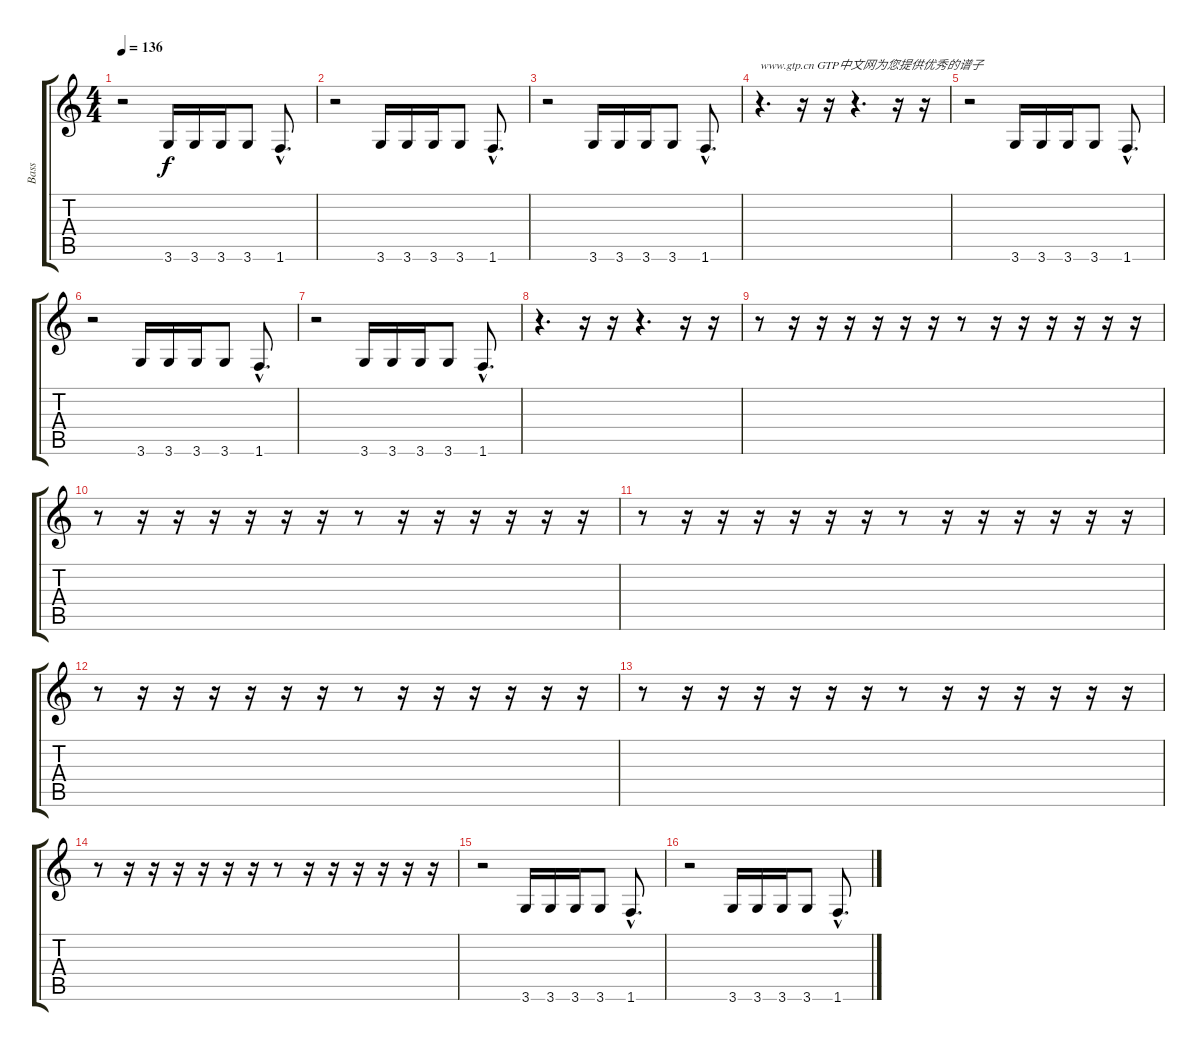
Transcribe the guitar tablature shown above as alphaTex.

\track ("Bass" "Bass") {instrument electricbassfinger}
\staff {score tabs}
\tuning (E4 B3 G3 D3 A2 E2) {hide}
\ts (4 4)
\tempo 136
\clef g2
\ks c
r.2{dy f instrument electricbassfinger} 3.6.16 3.6.16 3.6.16 3.6.8 1.6{hac}.8{d} |
r.2 3.6.16 3.6.16 3.6.16 3.6.8 1.6{hac}.8{d} |
r.2 3.6.16 3.6.16 3.6.16 3.6.8 1.6{hac}.8{d} |
r.4{d txt "www.gtp.cn GTP中文网为您提供优秀的谱子"} r.16 r.16 r.4{d} r.16 r.16 |
r.2 3.6.16 3.6.16 3.6.16 3.6.8 1.6{hac}.8{d} |
r.2 3.6.16 3.6.16 3.6.16 3.6.8 1.6{hac}.8{d} |
r.2 3.6.16 3.6.16 3.6.16 3.6.8 1.6{hac}.8{d} |
r.4{d} r.16 r.16 r.4{d} r.16 r.16 |
r.8 r.16 r.16 r.16 r.16 r.16 r.16 r.8 r.16 r.16 r.16 r.16 r.16 r.16 |
r.8 r.16 r.16 r.16 r.16 r.16 r.16 r.8 r.16 r.16 r.16 r.16 r.16 r.16 |
r.8 r.16 r.16 r.16 r.16 r.16 r.16 r.8 r.16 r.16 r.16 r.16 r.16 r.16 |
r.8 r.16 r.16 r.16 r.16 r.16 r.16 r.8 r.16 r.16 r.16 r.16 r.16 r.16 |
r.8 r.16 r.16 r.16 r.16 r.16 r.16 r.8 r.16 r.16 r.16 r.16 r.16 r.16 |
r.8 r.16 r.16 r.16 r.16 r.16 r.16 r.8 r.16 r.16 r.16 r.16 r.16 r.16 |
r.2 3.6.16 3.6.16 3.6.16 3.6.8 1.6{hac}.8{d} |
r.2 3.6.16 3.6.16 3.6.16 3.6.8 1.6{hac}.8{d}
